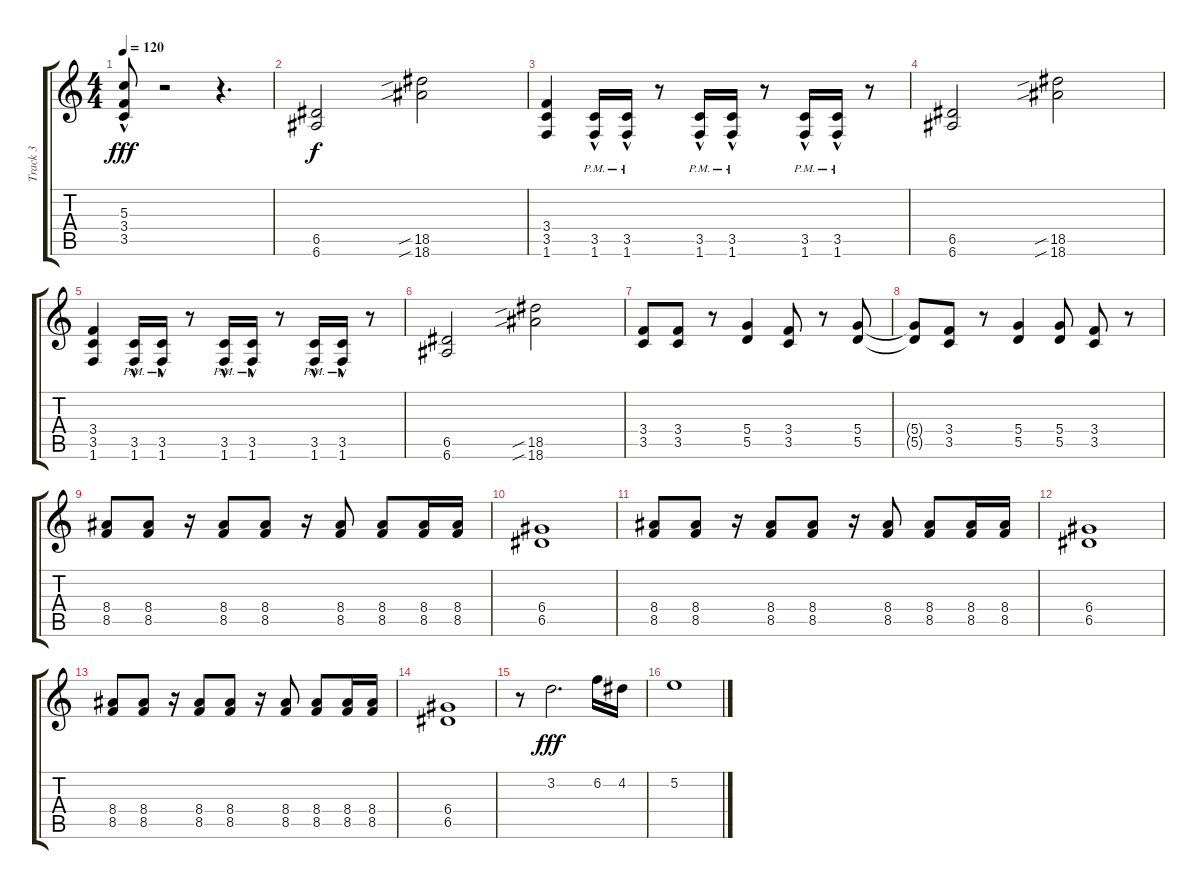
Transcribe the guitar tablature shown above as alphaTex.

\track ("Track 3" "Track 3") {instrument distortionguitar}
\staff {score tabs}
\tuning (E4 B3 G3 D3 A2 E2) {hide}
\ts (4 4)
\tempo 120
\clef g2
\ks c
(5.3 3.4 3.5{hac}).8{dy fff} r.2 r.4{d} |
(6.5 6.6).2{dy f} (18.5{sib} 18.6{sib}).2 |
(3.4 3.5 1.6).4 (3.5{hac} 1.6{pm}).16 (3.5{hac} 1.6{pm}).16 r.8 (3.5{hac} 1.6{pm}).16 (3.5{hac} 1.6{pm}).16 r.8 (3.5 1.6{hac pm}).16 (3.5 1.6{hac pm}).16 r.8 |
(6.5 6.6).2 (18.5{sib} 18.6{sib}).2 |
(3.4 3.5 1.6).4 (3.5 1.6{hac pm}).16 (3.5 1.6{hac pm}).16 r.8 (3.5 1.6{hac pm}).16 (3.5 1.6{hac pm}).16 r.8 (3.5 1.6{hac pm}).16 (3.5 1.6{hac pm}).16 r.8 |
(6.5 6.6).2 (18.5{sib} 18.6{sib}).2 |
(3.4 3.5).8 (3.4 3.5).8 r.8 (5.4 5.5).4 (3.4 3.5).8 r.8 (5.4 5.5).8 |
(5.4{t} 5.5{t}).8 (3.4 3.5).8 r.8 (5.4 5.5).4 (5.4 5.5).8 (3.4 3.5).8 r.8 |
(8.4 8.5).8 (8.4 8.5).8 r.16 (8.4 8.5).8 (8.4 8.5).8 r.16 (8.4 8.5).8 (8.4 8.5).8 (8.4 8.5).16 (8.4 8.5).16 |
(6.4 6.5).1 |
(8.4 8.5).8 (8.4 8.5).8 r.16 (8.4 8.5).8 (8.4 8.5).8 r.16 (8.4 8.5).8 (8.4 8.5).8 (8.4 8.5).16 (8.4 8.5).16 |
(6.4 6.5).1 |
(8.4 8.5).8 (8.4 8.5).8 r.16 (8.4 8.5).8 (8.4 8.5).8 r.16 (8.4 8.5).8 (8.4 8.5).8 (8.4 8.5).16 (8.4 8.5).16 |
(6.4 6.5).1 |
r.8 3.2.2{d dy fff} 6.2.16 4.2.16 |
5.2.1
